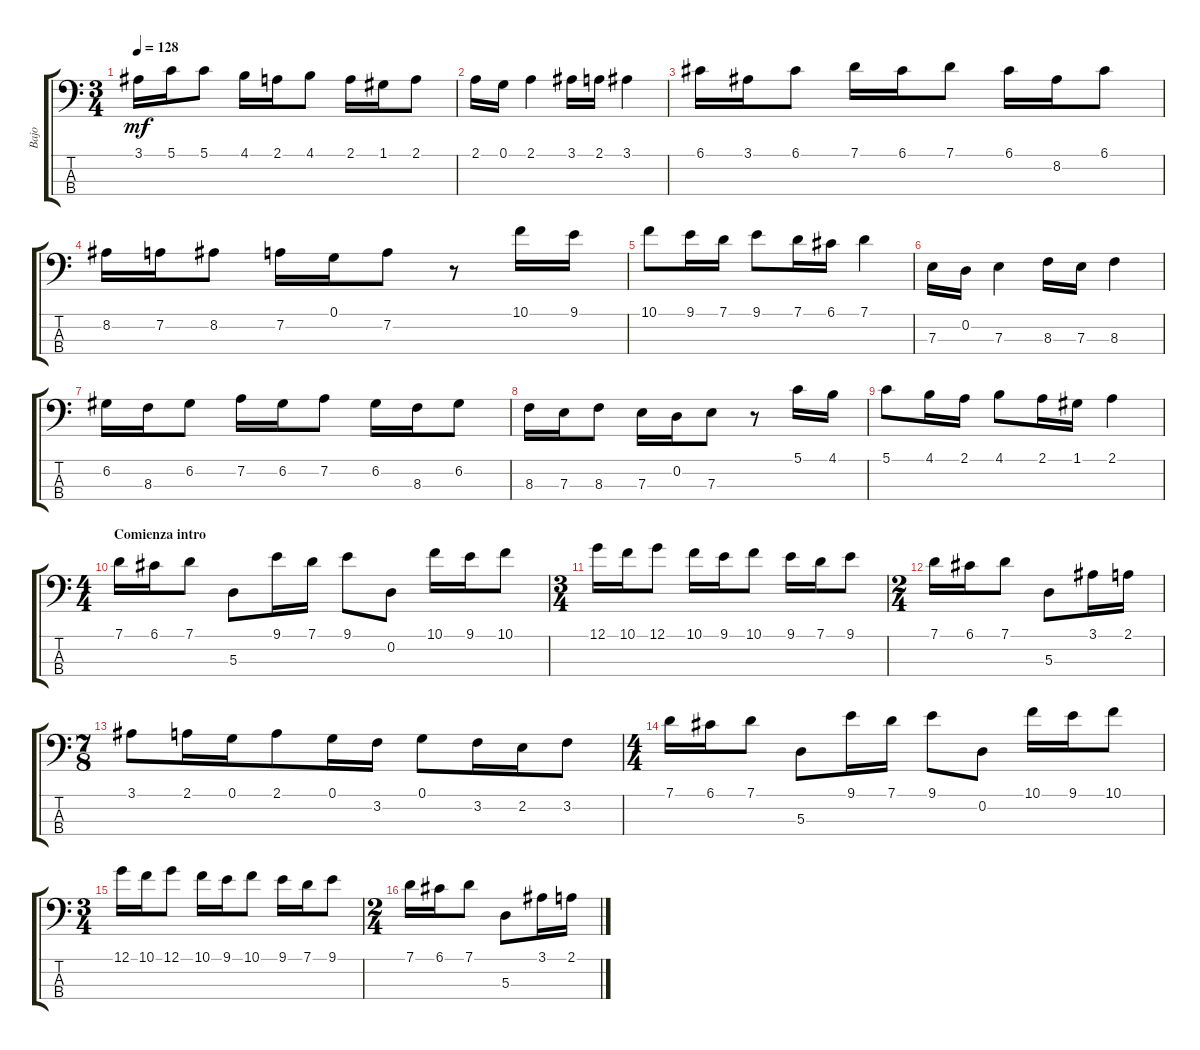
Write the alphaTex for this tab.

\track ("Bajo" "Bajo") {instrument electricbassfinger}
\staff {score tabs}
\tuning (G2 D2 A1 E1) {hide}
\ts (3 4)
\tempo 128
\clef f4
\ks c
3.1.16{dy mf} 5.1.16 5.1.8 4.1.16 2.1.16 4.1.8 2.1.16 1.1.16 2.1.8 |
2.1.16 0.1.16 2.1.4 3.1.16 2.1.16 3.1.4 |
6.1.16 3.1.16 6.1.8 7.1.16 6.1.16 7.1.8 6.1.16 8.2.16 6.1.8 |
8.2.16 7.2.16 8.2.8 7.2.16 0.1.16 7.2.8 r.8 10.1.16 9.1.16 |
10.1.8 9.1.16 7.1.16 9.1.8 7.1.16 6.1.16 7.1.4 |
7.3.16 0.2.16 7.3.4 8.3.16 7.3.16 8.3.4 |
6.2.16 8.3.16 6.2.8 7.2.16 6.2.16 7.2.8 6.2.16 8.3.16 6.2.8 |
8.3.16 7.3.16 8.3.8 7.3.16 0.2.16 7.3.8 r.8 5.1.16 4.1.16 |
5.1.8 4.1.16 2.1.16 4.1.8 2.1.16 1.1.16 2.1.4 |
\ts (4 4)
\section ("" "Comienza intro")
7.1.16{volume 16} 6.1.16 7.1.8 5.3.8 9.1.16 7.1.16 9.1.8 0.2.8 10.1.16 9.1.16 10.1.8 |
\ts (3 4)
12.1.16 10.1.16 12.1.8 10.1.16 9.1.16 10.1.8 9.1.16 7.1.16 9.1.8 |
\ts (2 4)
7.1.16 6.1.16 7.1.8 5.3.8 3.1.16 2.1.16 |
\ts (7 8)
3.1.8 2.1.16 0.1.16 2.1.8 0.1.16 3.2.16 0.1.8 3.2.16 2.2.16 3.2.8 |
\ts (4 4)
7.1.16 6.1.16 7.1.8 5.3.8 9.1.16 7.1.16 9.1.8 0.2.8 10.1.16 9.1.16 10.1.8 |
\ts (3 4)
12.1.16 10.1.16 12.1.8 10.1.16 9.1.16 10.1.8 9.1.16 7.1.16 9.1.8 |
\ts (2 4)
7.1.16 6.1.16 7.1.8 5.3.8 3.1.16 2.1.16
